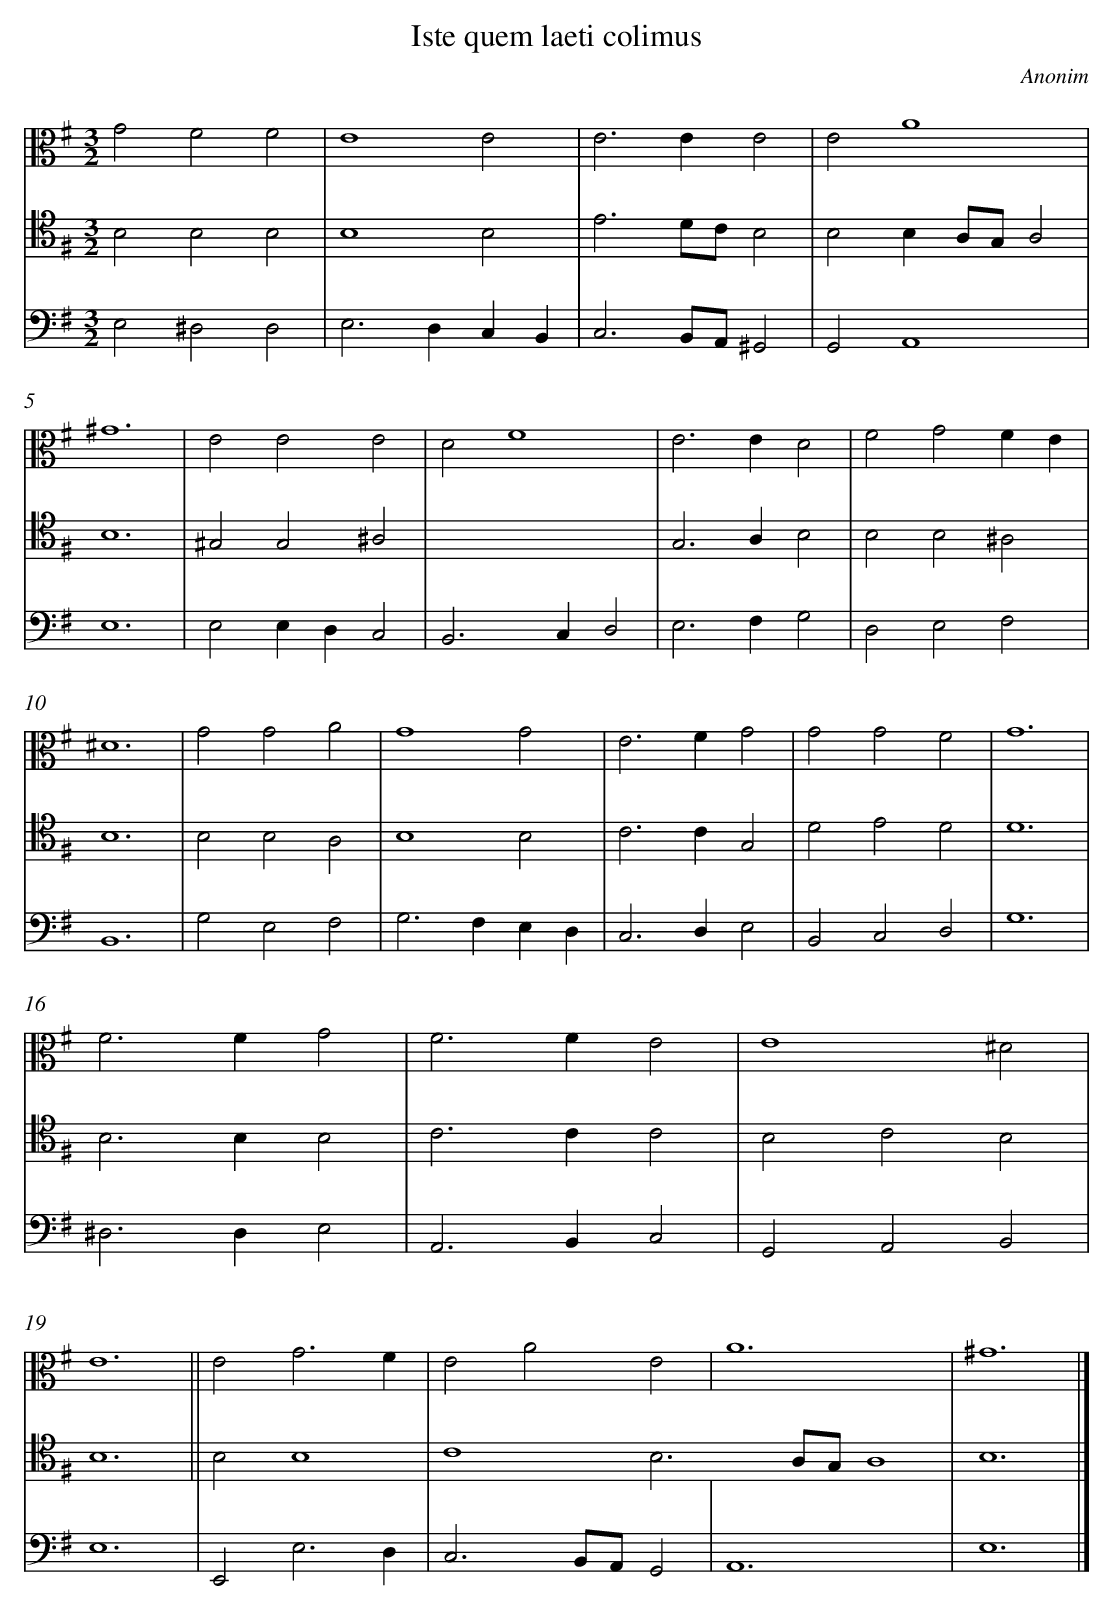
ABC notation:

X:1
T: Iste quem laeti colimus
C: Anonim
L: 1/4
M: 3/2
V: 1 clef=alto
V: 2 clef=tenor
V: 3 clef=bass
K: G
[V:1] G2F2F2 |
[V:2] B,2B,2B,2 |
[V:3] E,2^D,2D,2 |
[V:1] E4E2 |
[V:2] B,4B,2 |
[V:3] E,2>D,2C,B,, |
[V:1] E2>E2E2 |
[V:2] E3D/C/B,2 |
[V:3] C,3B,,/A,,/^G,,2 |
[V:1] E2A4 |
[V:2] B,2B,A,/G,/A,2 |
[V:3] G,,2A,,4 |
[V:1] ^G6 |
[V:2] B,6 |
[V:3] E,6 |
[V:1] E2E2E2 |
[V:2] ^G,2G,2^A,2 |
[V:3] E,2E,D,C,2 |
[V:1] D2F4 |
[V:2] x6 |
[V:3] B,,2>C,2D,2 |
[V:1] E2>E2D2 |
[V:2] G,2>A,2B,2 |
[V:3] E,2>F,2G,2 |
[V:1] F2G2FE |
[V:2] B,2B,2^A,2 |
[V:3] D,2E,2F,2 |
[V:1] ^D6 |
[V:2] B,6 |
[V:3] B,,6 |
[V:1] G2G2A2 |
[V:2] B,2B,2A,2 |
[V:3] G,2E,2F,2 |
[V:1] G4G2 |
[V:2] B,4B,2 |
[V:3] G,2>F,2E,D, |
[V:1] E2>F2G2 |
[V:2] C2>C2G,2 |
[V:3] C,2>D,2E,2 |
[V:1] G2G2F2 |
[V:2] D2E2D2 |
[V:3] B,,2C,2D,2 |
[V:1] G6 |
[V:2] D6 |
[V:3] G,6 |
[V:1] F2>F2G2 |
[V:2] B,2>B,2B,2 |
[V:3] ^D,2>D,2E,2 |
[V:1] F2>F2E2 |
[V:2] C2>C2C2 |
[V:3] A,,2>B,,2C,2 |
[V:1] E4^D2 |
[V:2] B,2C2B,2 |
[V:3] G,,2A,,2B,,2 |
[V:1] E6 ||
[V:2] B,6 ||
[V:3] E,6 |
[V:1] E2G3F |
[V:2] B,2B,4 |
[V:3] E,,2E,3D, |
[V:1] E2A2E2 |
[V:2] C4B,3 [|]
[V:3] C,3B,,/A,,/G,,2 |
[V:1] A6 |
[V:2] A,/G,/A,4 |
[V:3] A,,6 |
[V:1] ^G6 |]
[V:2] B,6 |]
[V:3] E,6 |]
